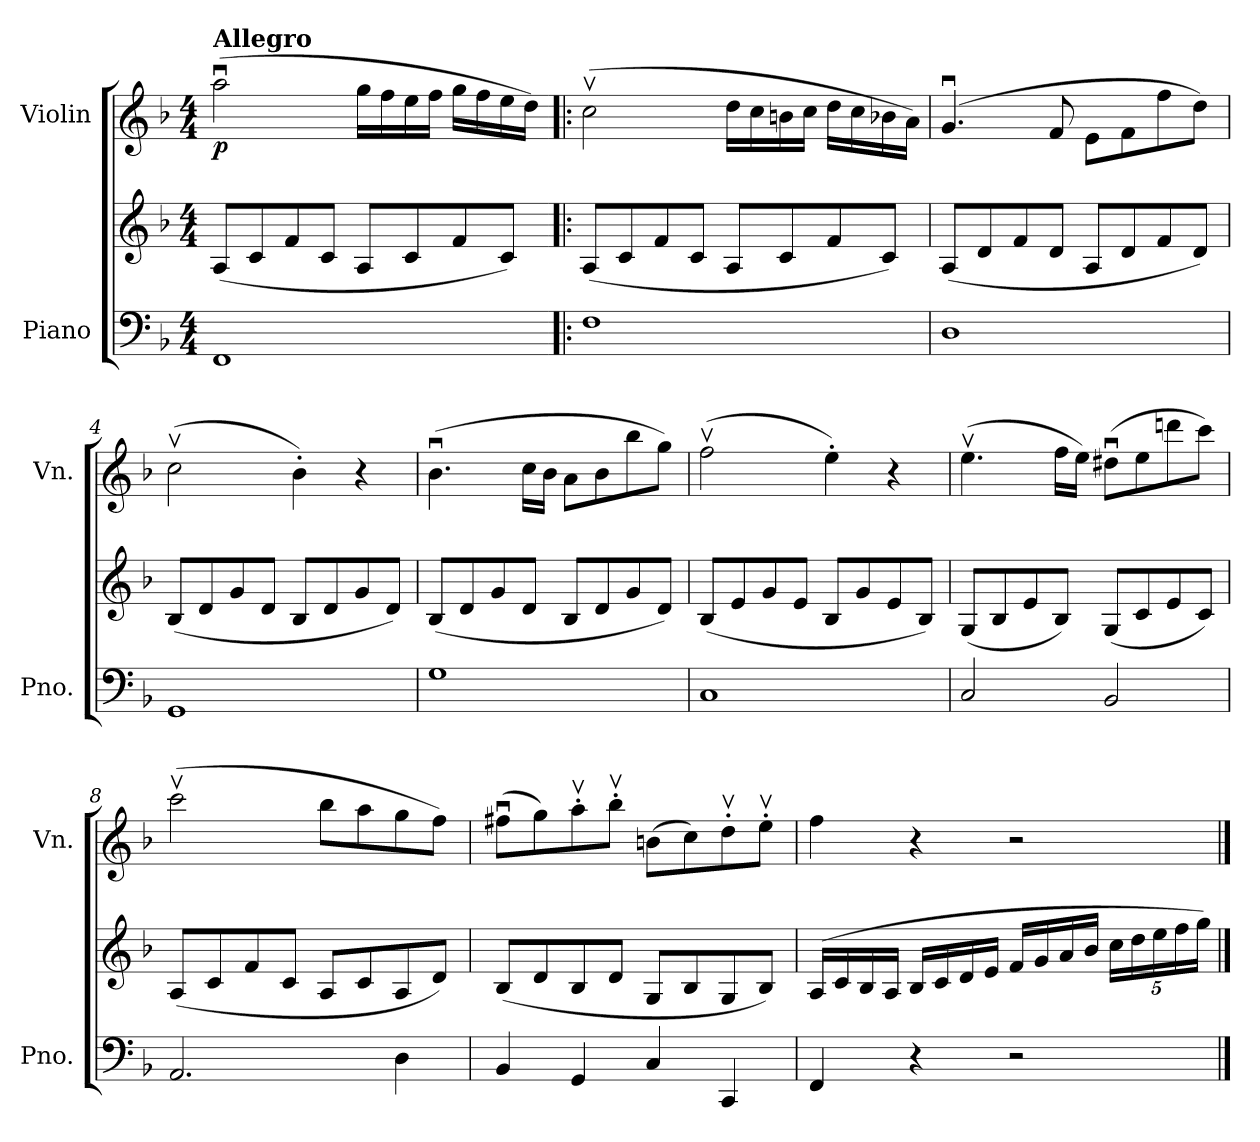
**kern	**kern	**kern	**dynam
*part2	*part2	*part1	*part1
*staff3	*staff2	*staff1	*staff1
*I"Piano	*	*I"Violin	*
*I'Pno.	*	*I'Vn.	*
*clefF4	*clefG2	*clefG2	*
*k[b-]	*k[b-]	*k[b-]	*
*M4/4	*M4/4	*M4/4	*
*MM120	*MM120	*MM120	*
=1	=1	=1	=1
!	!	!LO:TX:a:B:t=Allegro	!
!	!	!	!LO:DY:b
1FFi	(8Aj/L	(>2aauj\	p
.	8c/	.	.
.	8f/	.	.
.	8c/J	.	.
.	8A/L	16gg\LL	.
.	.	16ff\	.
.	8ci/	16eej\	.
.	.	16ff\JJ	.
.	8f/	16gg\LL	.
.	.	16ff\	.
.	8ci/J)	16eej\	.
.	.	16dd\JJ)	.
=2!|:	=2!|:	=2!|:	=2!|:
1Fi	(8Aj/L	(>2ccvZ\	.
.	8c/	.	.
.	8f/	.	.
.	8c/J	.	.
.	8A/L	16dd\LL	.
.	.	16cc\	.
.	8c/	16bn\	.
.	.	16cc\JJ	.
.	8fj/	16ddi\LL	.
.	.	16cc\	.
.	8c/J)	16b-X\	.
.	.	16a\JJ)	.
=3	=3	=3	=3
1D	(8A/L	(>4.gu/	.
.	8d/	.	.
.	8f/	.	.
.	8di/J	8fj/	.
.	8A/L	8e\L	.
.	8di/	8fj\	.
.	8f/	8ff\	.
.	8d/J)	8dd\J)	.
!!LO:LB:g=z
=4	=4	=4	=4
1GGi	(8B-j/L	(>2ccv\	.
.	8d/	.	.
.	8g/	.	.
.	8d/J	.	.
.	8B-/L	4b-'\)	.
.	8d/	.	.
.	8g/	4r	.
.	8d/J)	.	.
=5	=5	=5	=5
1Gi	(8B-j/L	(>4.b-uj\	.
.	8d/	.	.
.	8g/	.	.
.	8d/J	16cc\LL	.
.	.	16b-\JJ	.
.	8B-/L	8a\L	.
.	8dj/	8b-i\	.
.	8gi/	8bb-j\	.
.	8d/J)	8gg\J)	.
=6	=6	=6	=6
1C	(8B-/L	(>2ffv\	.
.	8e/	.	.
.	8g/	.	.
.	8e/J	.	.
.	8B-/L	4ee'\)	.
.	8g/	.	.
.	8e/	4r	.
.	8B-/J)	.	.
=7	=7	=7	=7
2Ci/	(8GZ/L	(>4.eevj\	.
.	8B-/	.	.
.	8e/	.	.
.	8B-/J)	16ff\LL	.
.	.	16ee\JJ)	.
2BB-Z/	(8Gj/L	(>8dd#Xui\L	.
.	8ci/	8eej\	.
.	8e/	8dddnV\	.
.	8c/J)	8ccc\J)	.
!!LO:LB:g=z
=8	=8	=8	=8
2.AAi/	(8Ai/L	(>2cccvj\	.
.	8c/	.	.
.	8f/	.	.
.	8c/J	.	.
.	8A/L	8bb-\L	.
.	8cj/	8aai\	.
4D\	8A/	8gg\	.
.	8di/J)	8ffj\J)	.
=9	=9	=9	=9
4BB-j/	(8B-j/L	(>8ff#Xui\L	.
.	8d/	8gg\)	.
4GGi/	8B-j/	8aav'\	.
.	8dj/J	8bb-v'i\J	.
4C/	8Gi/L	(>8bnj\L	.
.	8B-/	8cc\)	.
4CC/	8G/	8ddv'\	.
.	8B-/J)	8eev'\J	.
!!LO:LB:g=z
=10	=10	=10	=10
4FFi/	(>16Aj/LL	4ffi\	.
.	16c/	.	.
.	16B-/	.	.
.	16A/JJ	.	.
4r	16B-/LL	4r	.
.	16c/	.	.
.	16d/	.	.
.	16e/JJ	.	.
2r	16f/LL	2r	.
.	16g/	.	.
.	16a/	.	.
.	16b-/JJ	.	.
*	*Xbrackettup	*	*
.	20cc\LL	.	.
.	20dd\	.	.
.	20ee\	.	.
.	20ff\	.	.
.	20gg\JJ)	.	.
==	==	==	==
*-	*-	*-	*-
